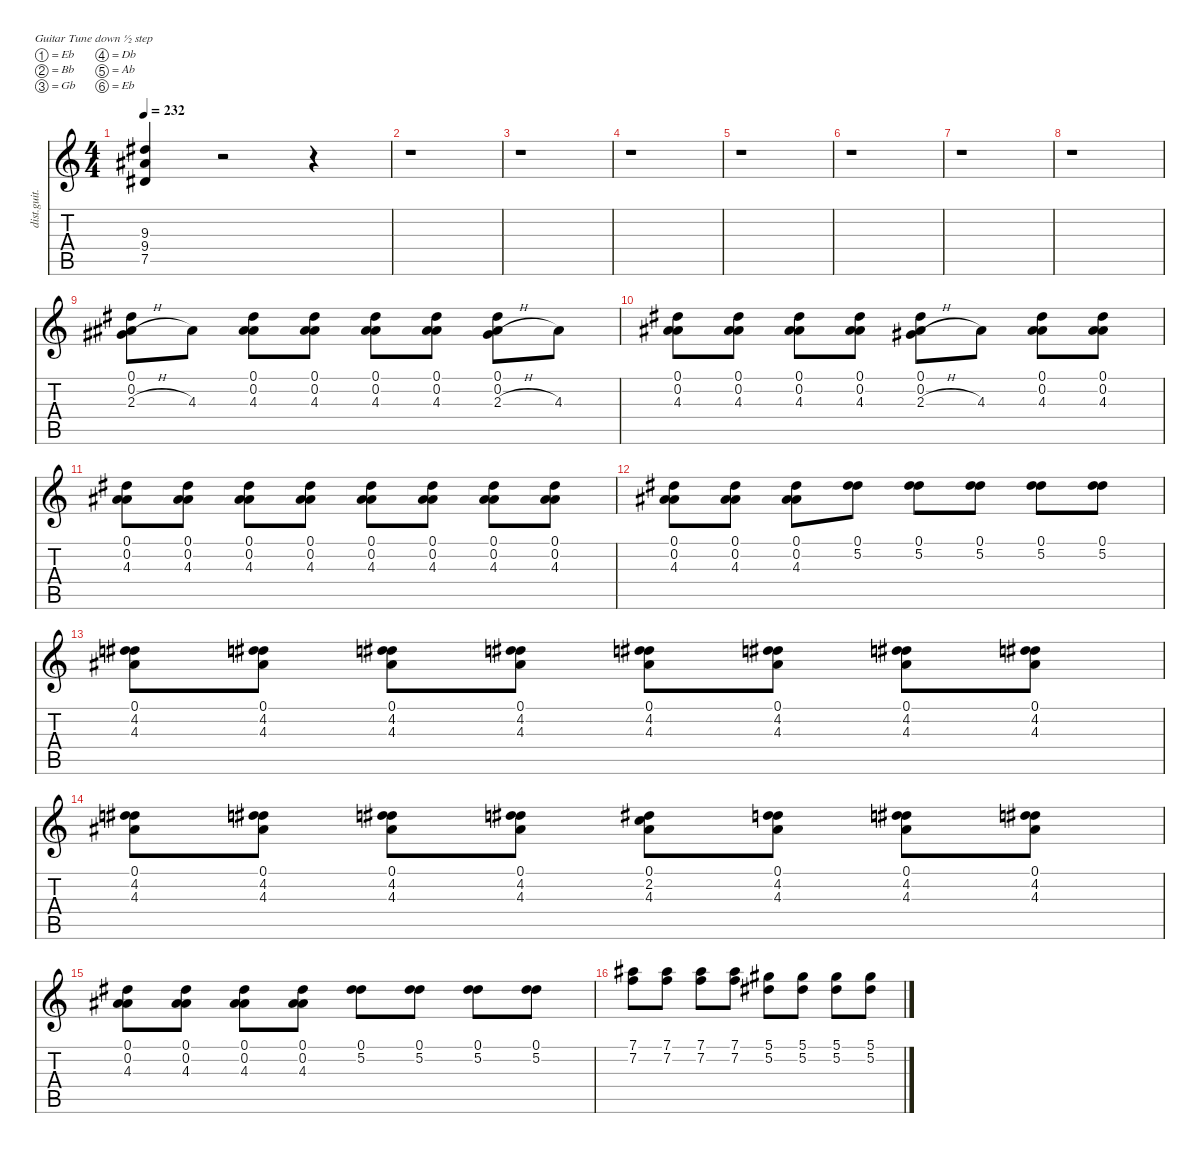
\defaultSystemsLayout 4
\hideDynamics
\bracketExtendMode nobrackets
\otherSystemsTrackNameOrientation horizontal
\track ("Gtr. 2" "dist.guit.") {instrument distortionguitar}
\staff {score tabs}
\tuning (Eb4 Bb3 Gb3 Db3 Ab2 Eb2)
\ts (4 4)
\tempo 232
\clef g2
\ks c
(9.3{acc #} 9.4{acc #} 7.5{acc #}).4{dy f beam Up} r.2{beam Up} r.4{beam Up} |
r.1{beam Down} |
r.1{beam Down} |
r.1{beam Down} |
r.1{beam Down} |
r.1{beam Down} |
r.1{beam Down} |
r.1{beam Down} |
(0.1{acc #} 0.2{acc #} 2.3{h acc #}).8{beam Down} 4.3{acc #}.8{beam Down} (0.1{acc #} 0.2{acc #} 4.3{acc #}).8{beam Down} (0.1{acc #} 0.2{acc #} 4.3{acc #}).8{beam Down} (0.1{acc #} 0.2{acc #} 4.3{acc #}).8{beam Down} (0.1{acc #} 0.2{acc #} 4.3{acc #}).8{beam Down} (0.1{acc #} 0.2{acc #} 2.3{h acc #}).8{beam Down} 4.3{acc #}.8{beam Down} |
(0.1{acc #} 0.2{acc #} 4.3{acc #}).8{beam Down} (0.1{acc #} 0.2{acc #} 4.3{acc #}).8{beam Down} (0.1{acc #} 0.2{acc #} 4.3{acc #}).8{beam Down} (0.1{acc #} 0.2{acc #} 4.3{acc #}).8{beam Down} (0.1{acc #} 0.2{acc #} 2.3{h acc #}).8{beam Down} 4.3{acc #}.8{beam Down} (0.1{acc #} 0.2{acc #} 4.3{acc #}).8{beam Down} (0.1{acc #} 0.2{acc #} 4.3{acc #}).8{beam Down} |
(0.1{acc #} 0.2{acc #} 4.3{acc #}).8{beam Down} (0.1{acc #} 0.2{acc #} 4.3{acc #}).8{beam Down} (0.1{acc #} 0.2{acc #} 4.3{acc #}).8{beam Down} (0.1{acc #} 0.2{acc #} 4.3{acc #}).8{beam Down} (0.1{acc #} 0.2{acc #} 4.3{acc #}).8{beam Down} (0.1{acc #} 0.2{acc #} 4.3{acc #}).8{beam Down} (0.1{acc #} 0.2{acc #} 4.3{acc #}).8{beam Down} (0.1{acc #} 0.2{acc #} 4.3{acc #}).8{beam Down} |
(0.1{acc #} 0.2{acc #} 4.3{acc #}).8{beam Down} (0.1{acc #} 0.2{acc #} 4.3{acc #}).8{beam Down} (0.1{acc #} 0.2{acc #} 4.3{acc #}).8{beam Down} (0.1{acc #} 5.2{acc #}).8{beam Down} (0.1{acc #} 5.2{acc #}).8{beam Down} (0.1{acc #} 5.2{acc #}).8{beam Down} (0.1{acc #} 5.2{acc #}).8{beam Down} (0.1{acc #} 5.2{acc #}).8{beam Down} |
(0.1{acc #} 4.2 4.3{acc #}).8{beam Down} (0.1{acc #} 4.2 4.3{acc #}).8{beam Down} (0.1{acc #} 4.2 4.3{acc #}).8{beam Down} (0.1{acc #} 4.2 4.3{acc #}).8{beam Down} (0.1{acc #} 4.2 4.3{acc #}).8{beam Down} (0.1{acc #} 4.2 4.3{acc #}).8{beam Down} (0.1{acc #} 4.2 4.3{acc #}).8{beam Down} (0.1{acc #} 4.2 4.3{acc #}).8{beam Down} |
(0.1{acc #} 4.2 4.3{acc #}).8{beam Down} (0.1{acc #} 4.2 4.3{acc #}).8{beam Down} (0.1{acc #} 4.2 4.3{acc #}).8{beam Down} (0.1{acc #} 4.2 4.3{acc #}).8{beam Down} (0.1{acc #} 2.2 4.3{acc #}).8{beam Down} (0.1{acc #} 4.2 4.3{acc #}).8{beam Down} (0.1{acc #} 4.2 4.3{acc #}).8{beam Down} (0.1{acc #} 4.2 4.3{acc #}).8{beam Down} |
(0.1{acc #} 0.2{acc #} 4.3{acc #}).8{beam Down} (0.1{acc #} 0.2{acc #} 4.3{acc #}).8{beam Down} (0.1{acc #} 0.2{acc #} 4.3{acc #}).8{beam Down} (0.1{acc #} 0.2{acc #} 4.3{acc #}).8{beam Down} (0.1{acc #} 5.2{acc #}).8{beam Down} (0.1{acc #} 5.2{acc #}).8{beam Down} (0.1{acc #} 5.2{acc #}).8{beam Down} (0.1{acc #} 5.2{acc #}).8{beam Down} |
(7.1{acc #} 7.2).8{beam Down} (7.1{acc #} 7.2).8{beam Down} (7.1{acc #} 7.2).8{beam Down} (7.1{acc #} 7.2).8{beam Down} (5.1{acc #} 5.2{acc #}).8{beam Down} (5.1{acc #} 5.2{acc #}).8{beam Down} (5.1{acc #} 5.2{acc #}).8{beam Down} (5.1{acc #} 5.2{acc #}).8{beam Down}
